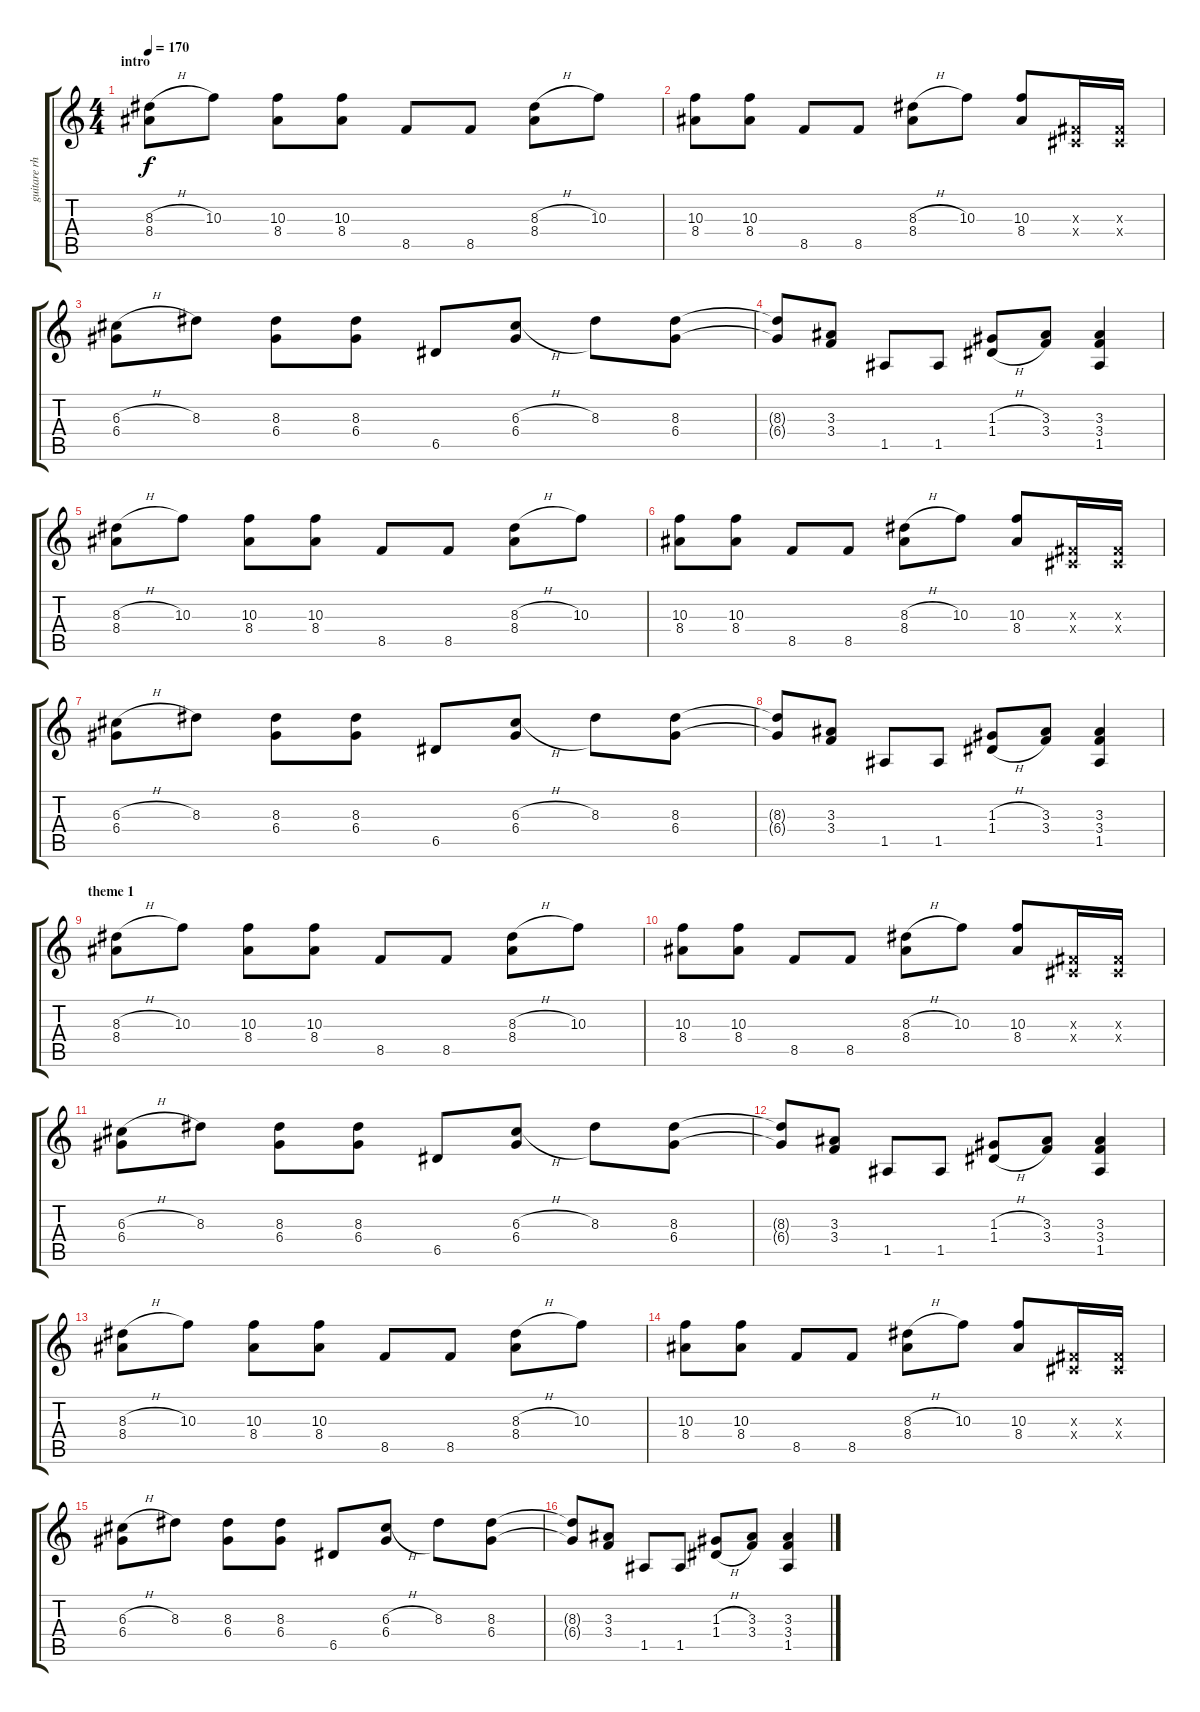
\track ("guitare rhy" "guitare rh") {instrument distortionguitar}
\staff {score tabs}
\tuning (E4 B3 G3 D3 A2 E2) {hide}
\ts (4 4)
\section ("" "intro")
\tempo 170
\clef g2
\ks c
(8.3{h} 8.4).8{dy f instrument distortionguitar} 10.3.8 (10.3 8.4).8 (10.3 8.4).8 8.5.8 8.5.8 (8.3{h} 8.4).8 10.3.8 |
(10.3 8.4).8 (10.3 8.4).8 8.5.8 8.5.8 (8.3{h} 8.4).8 10.3.8 (10.3 8.4).8 (-1.3{x} -1.4{x}).16 (-1.3{x} -1.4{x}).16 |
(6.3{h} 6.4).8 8.3.8 (8.3 6.4).8 (8.3 6.4).8 6.5.8 (6.3{h} 6.4).8 8.3.8 (8.3 6.4).8 |
(8.3{t} 6.4{t}).8 (3.3 3.4).8 1.5.8 1.5.8 (1.3{h} 1.4{h}).8 (3.3 3.4).8 (3.3 3.4 1.5).4 |
(8.3{h} 8.4).8 10.3.8 (10.3 8.4).8 (10.3 8.4).8 8.5.8 8.5.8 (8.3{h} 8.4).8 10.3.8 |
(10.3 8.4).8 (10.3 8.4).8 8.5.8 8.5.8 (8.3{h} 8.4).8 10.3.8 (10.3 8.4).8 (-1.3{x} -1.4{x}).16 (-1.3{x} -1.4{x}).16 |
(6.3{h} 6.4).8 8.3.8 (8.3 6.4).8 (8.3 6.4).8 6.5.8 (6.3{h} 6.4).8 8.3.8 (8.3 6.4).8 |
(8.3{t} 6.4{t}).8 (3.3 3.4).8 1.5.8 1.5.8 (1.3{h} 1.4{h}).8 (3.3 3.4).8 (3.3 3.4 1.5).4 |
\section ("" "theme 1")
(8.3{h} 8.4).8 10.3.8 (10.3 8.4).8 (10.3 8.4).8 8.5.8 8.5.8 (8.3{h} 8.4).8 10.3.8 |
(10.3 8.4).8 (10.3 8.4).8 8.5.8 8.5.8 (8.3{h} 8.4).8 10.3.8 (10.3 8.4).8 (-1.3{x} -1.4{x}).16 (-1.3{x} -1.4{x}).16 |
(6.3{h} 6.4).8 8.3.8 (8.3 6.4).8 (8.3 6.4).8 6.5.8 (6.3{h} 6.4).8 8.3.8 (8.3 6.4).8 |
(8.3{t} 6.4{t}).8 (3.3 3.4).8 1.5.8 1.5.8 (1.3{h} 1.4{h}).8 (3.3 3.4).8 (3.3 3.4 1.5).4 |
(8.3{h} 8.4).8 10.3.8 (10.3 8.4).8 (10.3 8.4).8 8.5.8 8.5.8 (8.3{h} 8.4).8 10.3.8 |
(10.3 8.4).8 (10.3 8.4).8 8.5.8 8.5.8 (8.3{h} 8.4).8 10.3.8 (10.3 8.4).8 (-1.3{x} -1.4{x}).16 (-1.3{x} -1.4{x}).16 |
(6.3{h} 6.4).8 8.3.8 (8.3 6.4).8 (8.3 6.4).8 6.5.8 (6.3{h} 6.4).8 8.3.8 (8.3 6.4).8 |
(8.3{t} 6.4{t}).8 (3.3 3.4).8 1.5.8 1.5.8 (1.3{h} 1.4{h}).8 (3.3 3.4).8 (3.3 3.4 1.5).4
